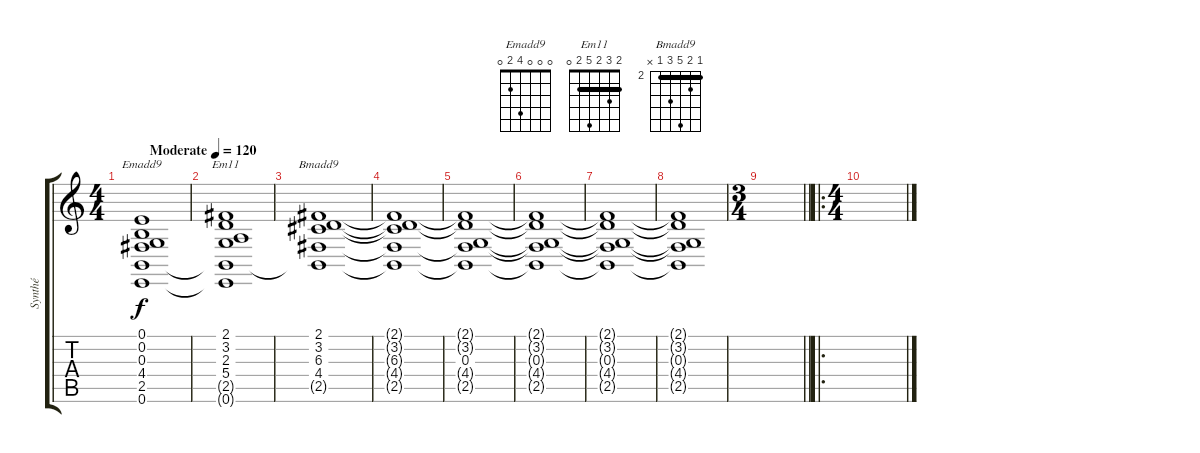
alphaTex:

\track ("Synthé" "Synthé") {instrument synthstrings1}
\staff {score tabs}
\tuning (E4 B3 G3 D3 A2 E2) {hide}
\chord ("Emadd9" 0 0 0 4 2 0)
\chord ("Em11" 2 3 2 5 2 0) {barre 2}
\chord ("Bmadd9" 2 3 6 4 2 x) {firstfret 2 barre 2}
\ts (4 4)
\tempo (120 "Moderate")
\clef g2
\ks c
(0.1 0.2 0.3 4.4 2.5 0.6).1{ch "Emadd9" dy f instrument synthstrings1} |
(2.1 3.2 2.3 5.4 2.5{t} 0.6{t}).1{ch "Em11"} |
(2.1 3.2 6.3 4.4 2.5{t}).1{ch "Bmadd9"} |
(2.1{t} 3.2{t} 6.3{t} 4.4{t} 2.5{t}).1 |
(2.1{t} 3.2{t} 0.3 4.4{t} 2.5{t}).1{volume 0} |
(2.1{t} 3.2{t} 0.3{t} 4.4{t} 2.5{t}).1 |
(2.1{t} 3.2{t} 0.3{t} 4.4{t} 2.5{t}).1 |
(2.1{t} 3.2{t} 0.3{t} 4.4{t} 2.5{t}).1 |
\ts (3 4)
\barLineRight lightlight
|
\ro
\ts (4 4)
